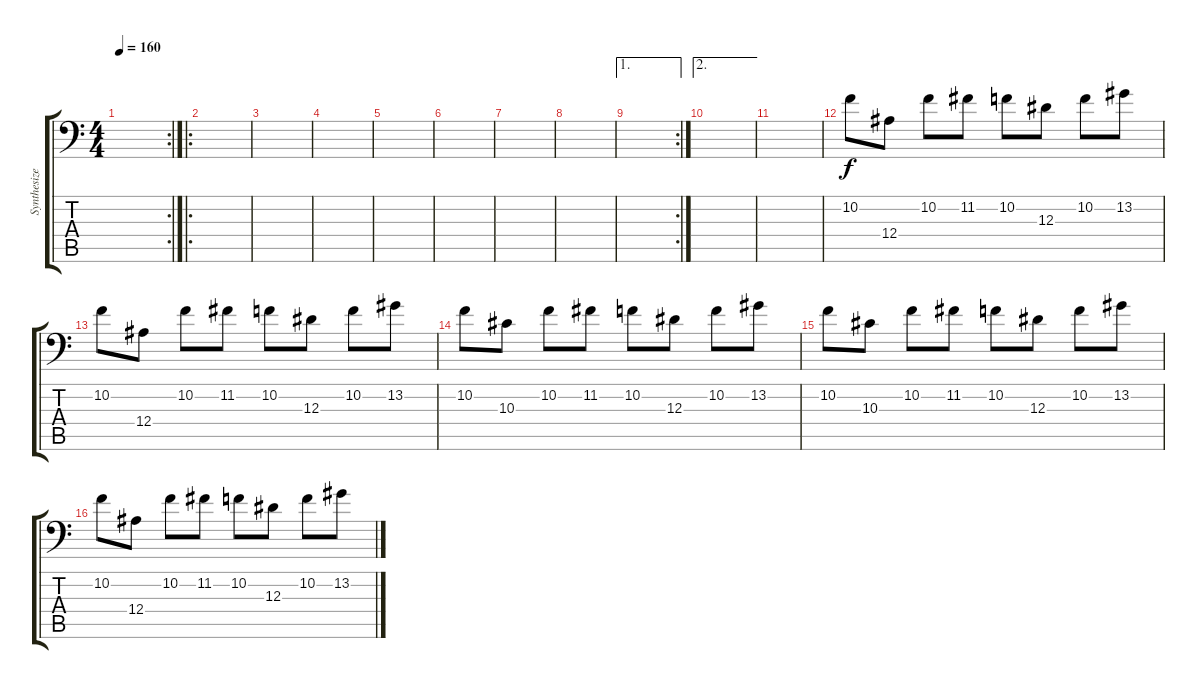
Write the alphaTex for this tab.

\track ("Synthesizer" "Synthesize") {instrument pad8sweep}
\staff {score tabs}
\tuning (C4 G3 Eb3 Bb2 F2 Bb1) {hide}
\rc 2
\ts (4 4)
\tempo 160
\clef f4
\ks c
|
\ro
|
|
|
|
|
|
|
\ae 1
\rc 2
|
\ae 2
|
|
10.2.8 12.4.8 10.2.8 11.2.8 10.2.8 12.3.8 10.2.8 13.2.8 |
10.2.8 12.4.8 10.2.8 11.2.8 10.2.8 12.3.8 10.2.8 13.2.8 |
10.2.8 10.3.8 10.2.8 11.2.8 10.2.8 12.3.8 10.2.8 13.2.8 |
10.2.8 10.3.8 10.2.8 11.2.8 10.2.8 12.3.8 10.2.8 13.2.8 |
10.2.8 12.4.8 10.2.8 11.2.8 10.2.8 12.3.8 10.2.8 13.2.8
